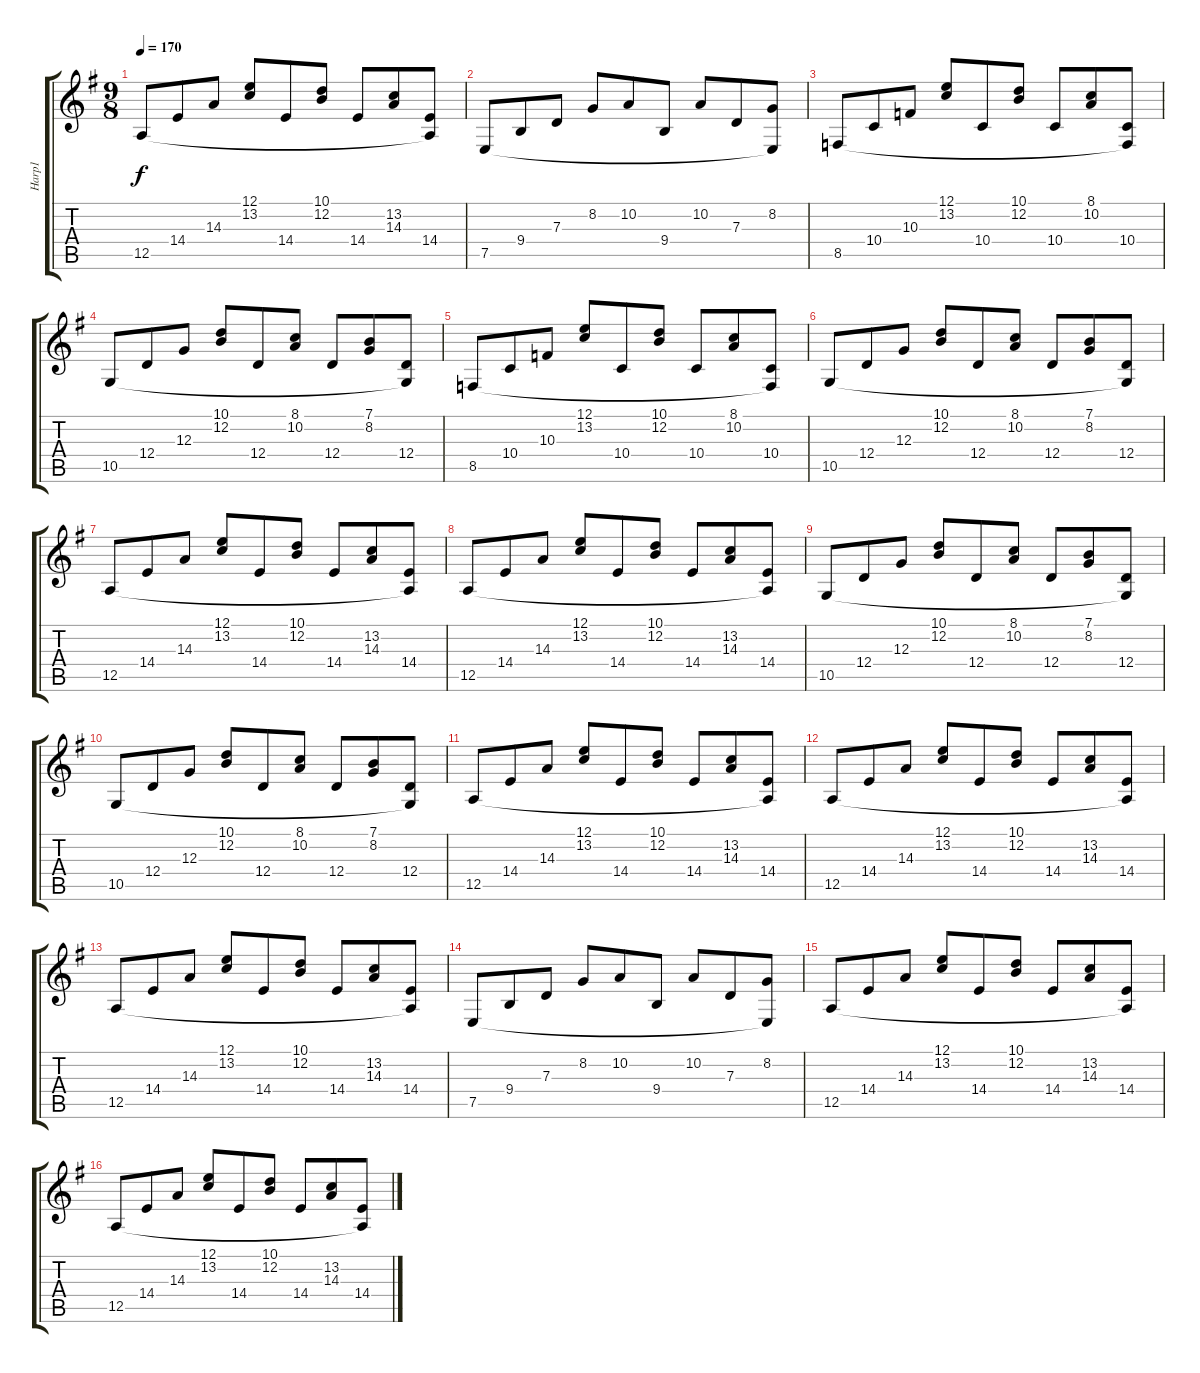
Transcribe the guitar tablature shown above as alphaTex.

\track ("Harp1" "Harp1") {instrument orchestralharp}
\staff {score tabs}
\tuning (E4 B3 G3 D3 A2 E2) {hide}
\ts (9 8)
\tempo 170
\clef g2
\ks g
12.5.8{dy f} 14.4.8 14.3.8 (12.1 13.2).8 14.4.8 (10.1 12.2).8 14.4.8 (13.2 14.3).8 (14.4 12.5{t}).8 |
7.5.8 9.4.8 7.3.8 8.2.8 10.2.8 9.4.8 10.2.8 7.3.8 (8.2 7.5{t}).8 |
8.5.8 10.4.8 10.3.8 (12.1 13.2).8 10.4.8 (10.1 12.2).8 10.4.8 (8.1 10.2).8 (10.4 8.5{t}).8 |
10.5.8 12.4.8 12.3.8 (10.1 12.2).8 12.4.8 (8.1 10.2).8 12.4.8 (7.1 8.2).8 (12.4 10.5{t}).8 |
8.5.8 10.4.8 10.3.8 (12.1 13.2).8 10.4.8 (10.1 12.2).8 10.4.8 (8.1 10.2).8 (10.4 8.5{t}).8 |
10.5.8 12.4.8 12.3.8 (10.1 12.2).8 12.4.8 (8.1 10.2).8 12.4.8 (7.1 8.2).8 (12.4 10.5{t}).8 |
12.5.8 14.4.8 14.3.8 (12.1 13.2).8 14.4.8 (10.1 12.2).8 14.4.8 (13.2 14.3).8 (14.4 12.5{t}).8 |
12.5.8 14.4.8 14.3.8 (12.1 13.2).8 14.4.8 (10.1 12.2).8 14.4.8 (13.2 14.3).8 (14.4 12.5{t}).8 |
10.5.8 12.4.8 12.3.8 (10.1 12.2).8 12.4.8 (8.1 10.2).8 12.4.8 (7.1 8.2).8 (12.4 10.5{t}).8 |
10.5.8 12.4.8 12.3.8 (10.1 12.2).8 12.4.8 (8.1 10.2).8 12.4.8 (7.1 8.2).8 (12.4 10.5{t}).8 |
12.5.8 14.4.8 14.3.8 (12.1 13.2).8 14.4.8 (10.1 12.2).8 14.4.8 (13.2 14.3).8 (14.4 12.5{t}).8 |
12.5.8 14.4.8 14.3.8 (12.1 13.2).8 14.4.8 (10.1 12.2).8 14.4.8 (13.2 14.3).8 (14.4 12.5{t}).8 |
12.5.8 14.4.8 14.3.8 (12.1 13.2).8 14.4.8 (10.1 12.2).8 14.4.8 (13.2 14.3).8 (14.4 12.5{t}).8 |
7.5.8 9.4.8 7.3.8 8.2.8 10.2.8 9.4.8 10.2.8 7.3.8 (8.2 7.5{t}).8 |
12.5.8 14.4.8 14.3.8 (12.1 13.2).8 14.4.8 (10.1 12.2).8 14.4.8 (13.2 14.3).8 (14.4 12.5{t}).8 |
12.5.8 14.4.8 14.3.8 (12.1 13.2).8 14.4.8 (10.1 12.2).8 14.4.8 (13.2 14.3).8 (14.4 12.5{t}).8
